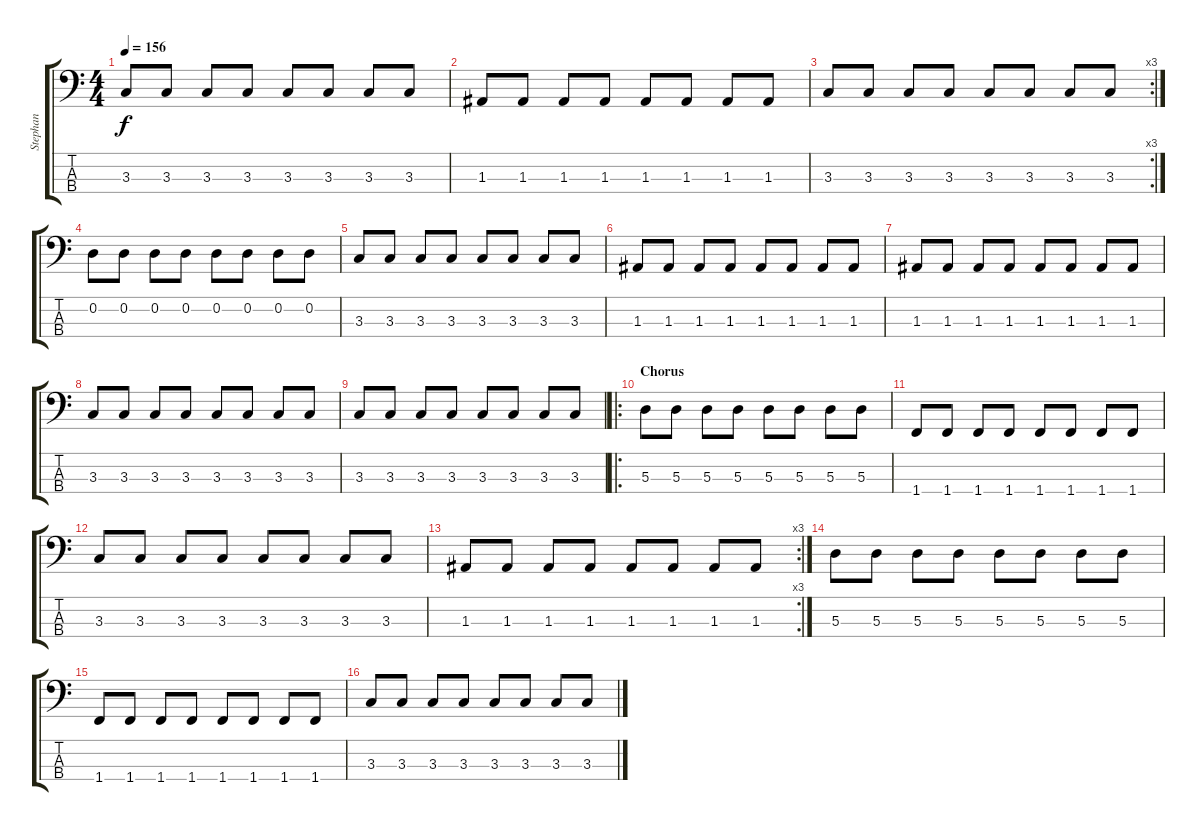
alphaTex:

\track ("Stephan" "Stephan") {instrument electricbassfinger}
\staff {score tabs}
\tuning (G2 D2 A1 E1) {hide}
\ts (4 4)
\tempo 156
\clef f4
\ks c
3.3.8{dy f} 3.3.8 3.3.8 3.3.8 3.3.8 3.3.8 3.3.8 3.3.8 |
1.3.8 1.3.8 1.3.8 1.3.8 1.3.8 1.3.8 1.3.8 1.3.8 |
\rc 3
3.3.8 3.3.8 3.3.8 3.3.8 3.3.8 3.3.8 3.3.8 3.3.8 |
0.2.8 0.2.8 0.2.8 0.2.8 0.2.8 0.2.8 0.2.8 0.2.8 |
3.3.8 3.3.8 3.3.8 3.3.8 3.3.8 3.3.8 3.3.8 3.3.8 |
1.3.8 1.3.8 1.3.8 1.3.8 1.3.8 1.3.8 1.3.8 1.3.8 |
1.3.8 1.3.8 1.3.8 1.3.8 1.3.8 1.3.8 1.3.8 1.3.8 |
3.3.8 3.3.8 3.3.8 3.3.8 3.3.8 3.3.8 3.3.8 3.3.8 |
3.3.8 3.3.8 3.3.8 3.3.8 3.3.8 3.3.8 3.3.8 3.3.8 |
\ro
\section ("" "Chorus")
5.3.8 5.3.8 5.3.8 5.3.8 5.3.8 5.3.8 5.3.8 5.3.8 |
1.4.8 1.4.8 1.4.8 1.4.8 1.4.8 1.4.8 1.4.8 1.4.8 |
3.3.8 3.3.8 3.3.8 3.3.8 3.3.8 3.3.8 3.3.8 3.3.8 |
\rc 3
1.3.8 1.3.8 1.3.8 1.3.8 1.3.8 1.3.8 1.3.8 1.3.8 |
5.3.8 5.3.8 5.3.8 5.3.8 5.3.8 5.3.8 5.3.8 5.3.8 |
1.4.8 1.4.8 1.4.8 1.4.8 1.4.8 1.4.8 1.4.8 1.4.8 |
3.3.8 3.3.8 3.3.8 3.3.8 3.3.8 3.3.8 3.3.8 3.3.8
